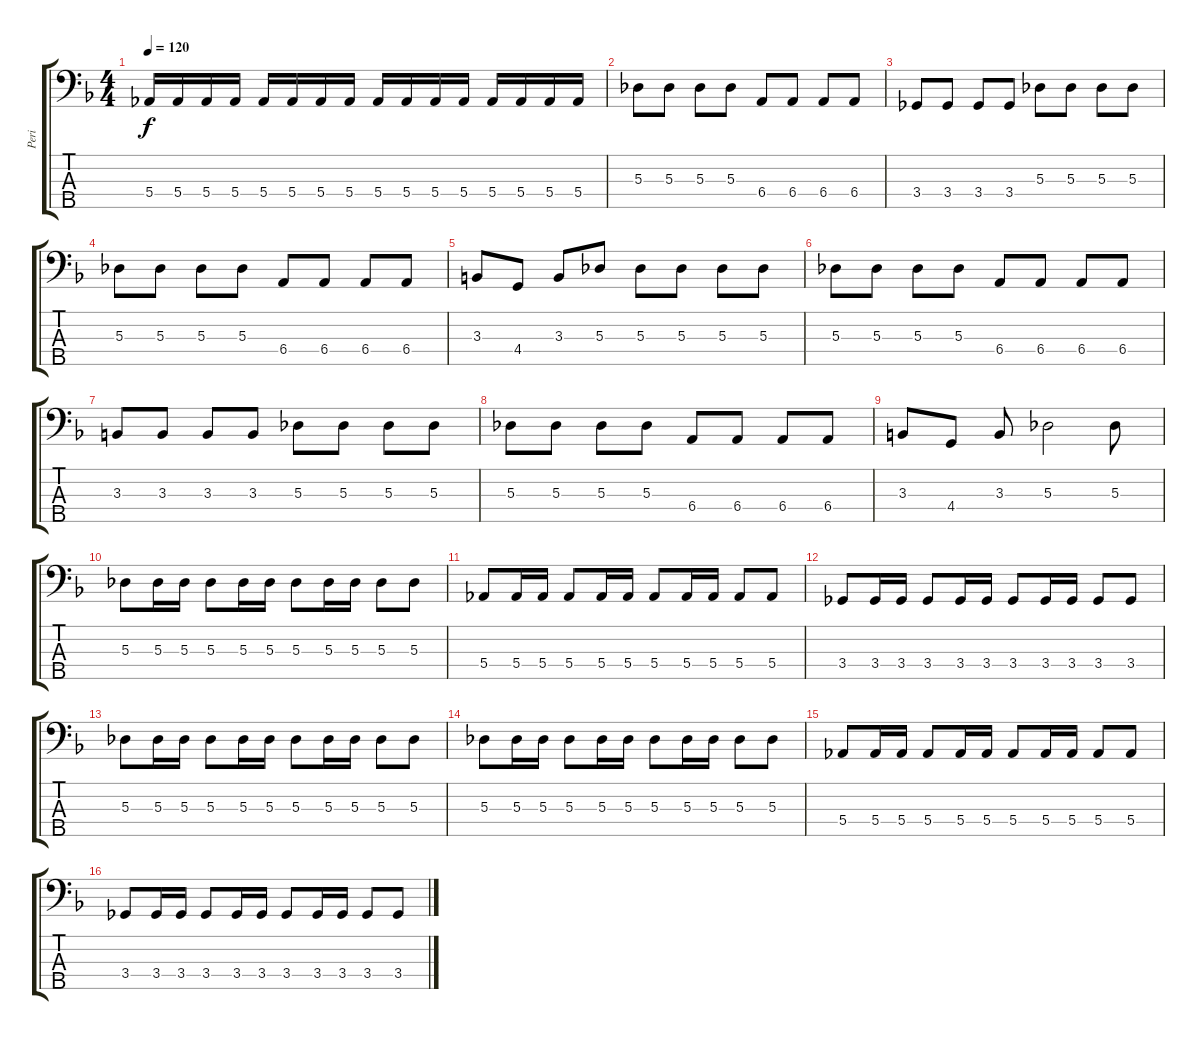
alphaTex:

\track ("Peri" "Peri") {instrument electricbassfinger}
\staff {score tabs}
\tuning (Gb2 Db2 Ab1 Eb1 Bb0) {hide}
\ts (4 4)
\tempo 120
\clef f4
\ks dminor
5.4.16{dy f} 5.4.16 5.4.16 5.4.16 5.4.16 5.4.16 5.4.16 5.4.16 5.4.16 5.4.16 5.4.16 5.4.16 5.4.16 5.4.16 5.4.16 5.4.16 |
5.3.8 5.3.8 5.3.8 5.3.8 6.4.8 6.4.8 6.4.8 6.4.8 |
3.4.8 3.4.8 3.4.8 3.4.8 5.3.8 5.3.8 5.3.8 5.3.8 |
5.3.8 5.3.8 5.3.8 5.3.8 6.4.8 6.4.8 6.4.8 6.4.8 |
3.3.8 4.4.8 3.3.8 5.3.8 5.3.8 5.3.8 5.3.8 5.3.8 |
5.3.8 5.3.8 5.3.8 5.3.8 6.4.8 6.4.8 6.4.8 6.4.8 |
3.3.8 3.3.8 3.3.8 3.3.8 5.3.8 5.3.8 5.3.8 5.3.8 |
5.3.8 5.3.8 5.3.8 5.3.8 6.4.8 6.4.8 6.4.8 6.4.8 |
3.3.8 4.4.8 3.3.8 5.3.2 5.3.8 |
5.3.8 5.3.16 5.3.16 5.3.8 5.3.16 5.3.16 5.3.8 5.3.16 5.3.16 5.3.8 5.3.8 |
5.4.8 5.4.16 5.4.16 5.4.8 5.4.16 5.4.16 5.4.8 5.4.16 5.4.16 5.4.8 5.4.8 |
3.4.8 3.4.16 3.4.16 3.4.8 3.4.16 3.4.16 3.4.8 3.4.16 3.4.16 3.4.8 3.4.8 |
5.3.8 5.3.16 5.3.16 5.3.8 5.3.16 5.3.16 5.3.8 5.3.16 5.3.16 5.3.8 5.3.8 |
5.3.8 5.3.16 5.3.16 5.3.8 5.3.16 5.3.16 5.3.8 5.3.16 5.3.16 5.3.8 5.3.8 |
5.4.8 5.4.16 5.4.16 5.4.8 5.4.16 5.4.16 5.4.8 5.4.16 5.4.16 5.4.8 5.4.8 |
3.4.8 3.4.16 3.4.16 3.4.8 3.4.16 3.4.16 3.4.8 3.4.16 3.4.16 3.4.8 3.4.8
